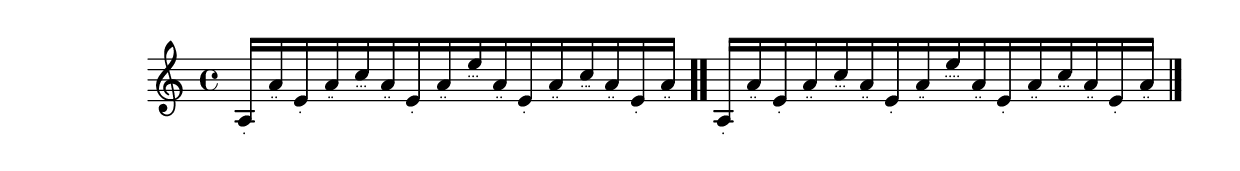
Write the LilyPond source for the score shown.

\version "2.24.3"
\language "english"

#(define RH rightHandFinger)

\layout {
  ragged-right = ##f
}

\relative {
  \set strokeFingerOrientations = #'(down)
  \override StrokeFinger.staff-padding = #'()
  \override StrokeFinger.digit-names = ##("." ".." "..." "....")
  a16\RH1[ a'\RH2 e\RH1 a\RH2
  c\RH3 a\RH2 e\RH1 a\RH2
  e'\RH3 a,\RH2 e\RH1 a\RH2
  c\RH3 a\RH2 e\RH1 a\RH2]
  \bar ".."
  a,16\RH1[ a'\RH2 e\RH1 a\RH2
  c\RH3 a\RH2 e\RH1 a\RH2
  e'\RH4 a,\RH2 e\RH1 a\RH2
  c\RH3 a\RH2 e\RH1 a\RH2]
  \bar "|."
}
